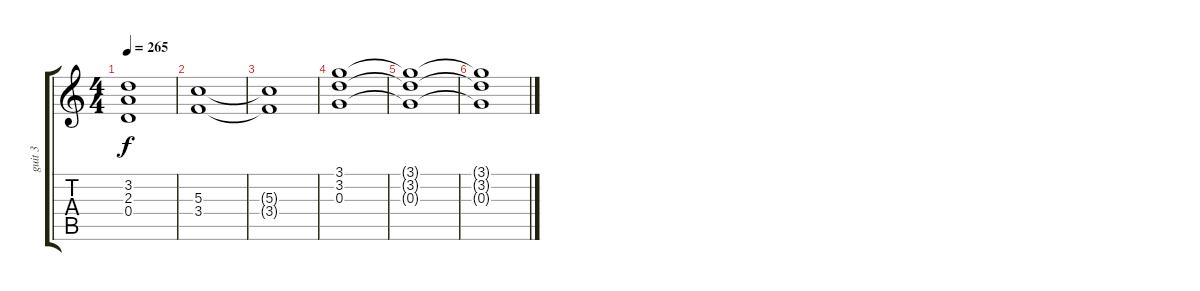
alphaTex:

\track ("guit 3" "guit 3") {instrument distortionguitar}
\staff {score tabs}
\tuning (E4 B3 G3 D3 A2 E2) {hide}
\ts (4 4)
\tempo 265
\clef g2
\ks c
(3.2{t} 2.3{t} 0.4{t}).1{dy f} |
(5.3 3.4).1 |
(5.3{t} 3.4{t}).1 |
(3.1 3.2 0.3).1 |
(3.1{t} 3.2{t} 0.3{t}).1 |
(3.1{t} 3.2{t} 0.3{t}).1
